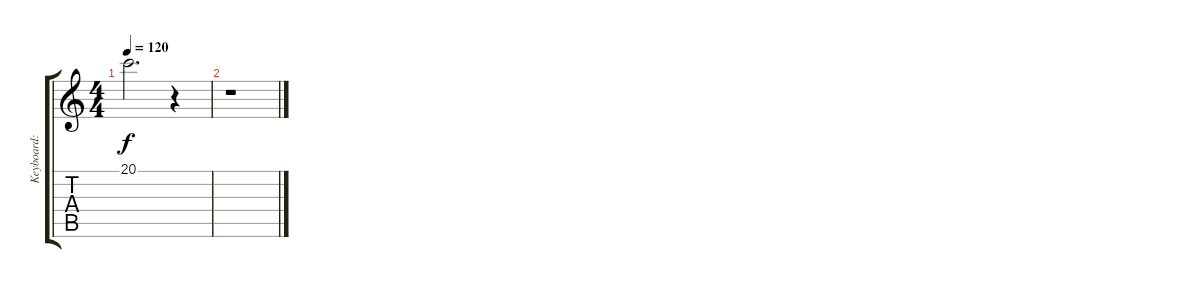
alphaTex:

\track ("Keyboard: Whistle" "Keyboard: ") {instrument whistle}
\staff {score tabs}
\tuning (E4 B3 G3 D3 A2 E2) {hide}
\ts (4 4)
\tempo 120
\clef g2
\ks c
20.1{t}.2{d dy f} r.4 |
r.1
